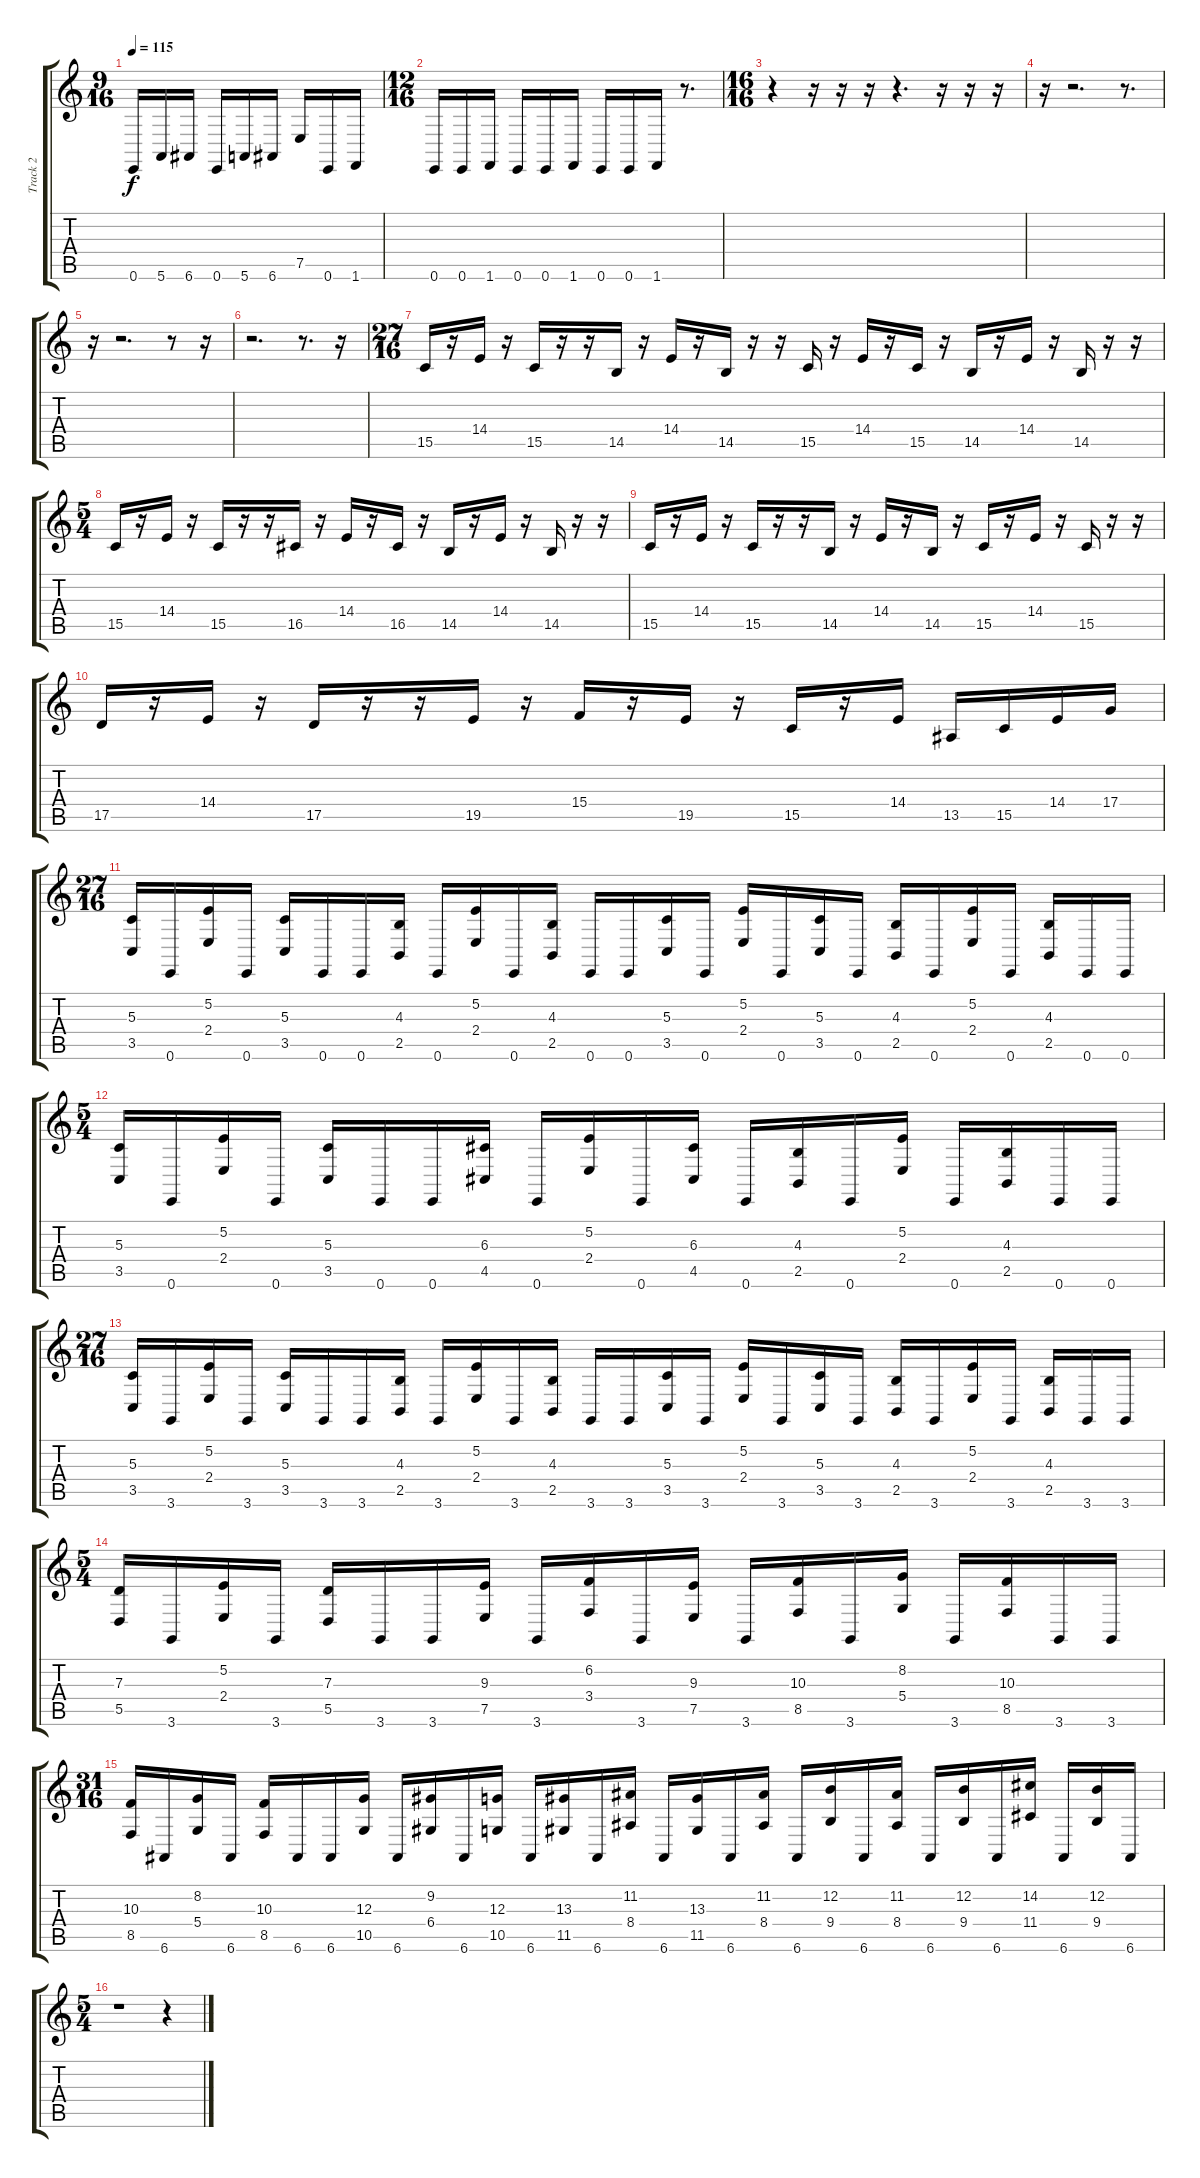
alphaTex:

\track ("Track 2" "Track 2") {instrument marimba}
\staff {score tabs}
\tuning (E4 B3 G3 D3 A2 E2) {hide}
\ts (9 16)
\tempo 115
\clef g2
\ks c
0.6.16{dy f} 5.6.16 6.6.16 0.6.16 5.6.16 6.6.16 7.5.16 0.6.16 1.6.16 |
\ts (12 16)
0.6.16 0.6.16 1.6.16 0.6.16 0.6.16 1.6.16 0.6.16 0.6.16 1.6.16 r.8{d} |
\ts (16 16)
r.4 r.16 r.16 r.16 r.4{d} r.16 r.16 r.16 |
r.16 r.2{d} r.8{d} |
r.16 r.2{d} r.8 r.16 |
r.2{d} r.8{d} r.16 |
\ts (27 16)
15.5.16 r.16 14.4.16 r.16 15.5.16 r.16 r.16 14.5.16 r.16 14.4.16 r.16 14.5.16 r.16 r.16 15.5.16 r.16 14.4.16 r.16 15.5.16 r.16 14.5.16 r.16 14.4.16 r.16 14.5.16 r.16 r.16 |
\ts (5 4)
15.5.16 r.16 14.4.16 r.16 15.5.16 r.16 r.16 16.5.16 r.16 14.4.16 r.16 16.5.16 r.16 14.5.16 r.16 14.4.16 r.16 14.5.16 r.16 r.16 |
15.5.16 r.16 14.4.16 r.16 15.5.16 r.16 r.16 14.5.16 r.16 14.4.16 r.16 14.5.16 r.16 15.5.16 r.16 14.4.16 r.16 15.5.16 r.16 r.16 |
17.5.16 r.16 14.4.16 r.16 17.5.16 r.16 r.16 19.5.16 r.16 15.4.16 r.16 19.5.16 r.16 15.5.16 r.16 14.4.16 13.5.16 15.5.16 14.4.16 17.4.16 |
\ts (27 16)
(5.3 3.5).16 0.6.16 (5.2 2.4).16 0.6.16 (5.3 3.5).16 0.6.16 0.6.16 (4.3 2.5).16 0.6.16 (5.2 2.4).16 0.6.16 (4.3 2.5).16 0.6.16 0.6.16 (5.3 3.5).16 0.6.16 (5.2 2.4).16 0.6.16 (5.3 3.5).16 0.6.16 (4.3 2.5).16 0.6.16 (5.2 2.4).16 0.6.16 (4.3 2.5).16 0.6.16 0.6.16 |
\ts (5 4)
(5.3 3.5).16 0.6.16 (5.2 2.4).16 0.6.16 (5.3 3.5).16 0.6.16 0.6.16 (6.3 4.5).16 0.6.16 (5.2 2.4).16 0.6.16 (6.3 4.5).16 0.6.16 (4.3 2.5).16 0.6.16 (5.2 2.4).16 0.6.16 (4.3 2.5).16 0.6.16 0.6.16 |
\ts (27 16)
(5.3 3.5).16 3.6.16 (5.2 2.4).16 3.6.16 (5.3 3.5).16 3.6.16 3.6.16 (4.3 2.5).16 3.6.16 (5.2 2.4).16 3.6.16 (4.3 2.5).16 3.6.16 3.6.16 (5.3 3.5).16 3.6.16 (5.2 2.4).16 3.6.16 (5.3 3.5).16 3.6.16 (4.3 2.5).16 3.6.16 (5.2 2.4).16 3.6.16 (4.3 2.5).16 3.6.16 3.6.16 |
\ts (5 4)
(7.3 5.5).16 3.6.16 (5.2 2.4).16 3.6.16 (7.3 5.5).16 3.6.16 3.6.16 (9.3 7.5).16 3.6.16 (6.2 3.4).16 3.6.16 (9.3 7.5).16 3.6.16 (10.3 8.5).16 3.6.16 (8.2 5.4).16 3.6.16 (10.3 8.5).16 3.6.16 3.6.16 |
\ts (31 16)
(10.3 8.5).16 6.6.16 (8.2 5.4).16 6.6.16 (10.3 8.5).16 6.6.16 6.6.16 (12.3 10.5).16 6.6.16 (9.2 6.4).16 6.6.16 (12.3 10.5).16 6.6.16 (13.3 11.5).16 6.6.16 (11.2 8.4).16 6.6.16 (13.3 11.5).16 6.6.16 (11.2 8.4).16 6.6.16 (12.2 9.4).16 6.6.16 (11.2 8.4).16 6.6.16 (12.2 9.4).16 6.6.16 (14.2 11.4).16 6.6.16 (12.2 9.4).16 6.6.16 |
\ts (5 4)
r.1 r.4
